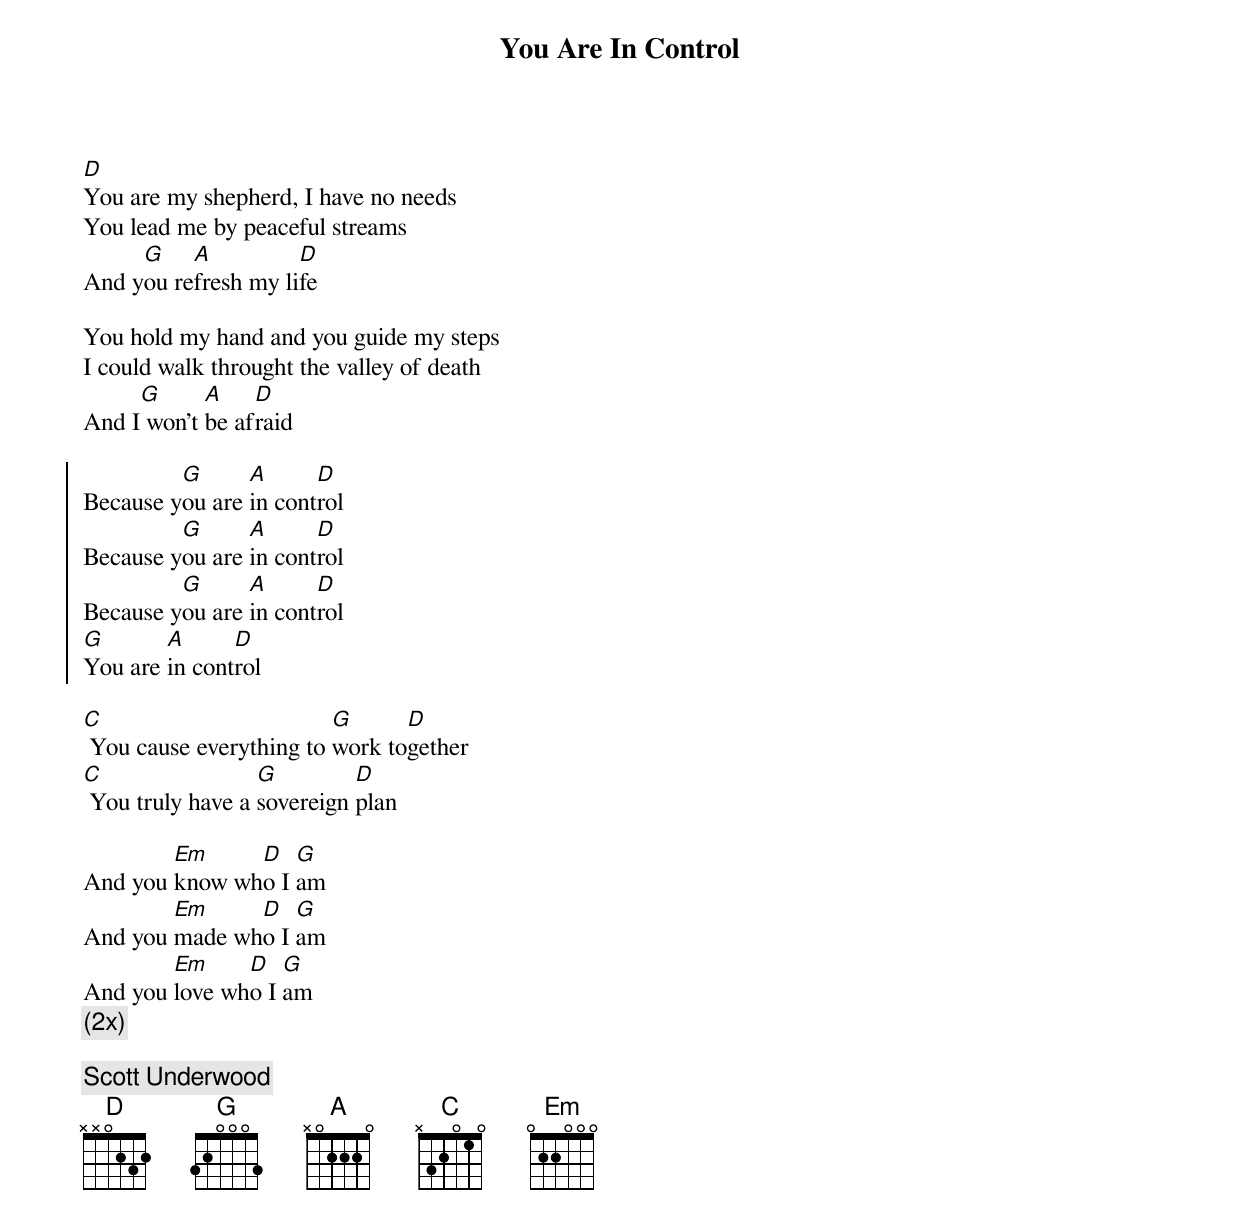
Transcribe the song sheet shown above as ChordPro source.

{t:You Are In Control}
[D]You are my shepherd, I have no needs
You lead me by peaceful streams
And y[G]ou re[A]fresh my li[D]fe

You hold my hand and you guide my steps
I could walk throught the valley of death
And I[G] won't [A]be af[D]raid

{soc}
Because y[G]ou are [A]in cont[D]rol
Because y[G]ou are [A]in cont[D]rol
Because y[G]ou are [A]in cont[D]rol
[G]You are [A]in cont[D]rol
{eoc}

[C] You cause everything to [G]work to[D]gether
[C] You truly have a [G]sovereign [D]plan

And you [Em]know wh[D]o I [G]am
And you [Em]made wh[D]o I [G]am
And you [Em]love wh[D]o I [G]am
{c:(2x)}

{c:Scott Underwood}
